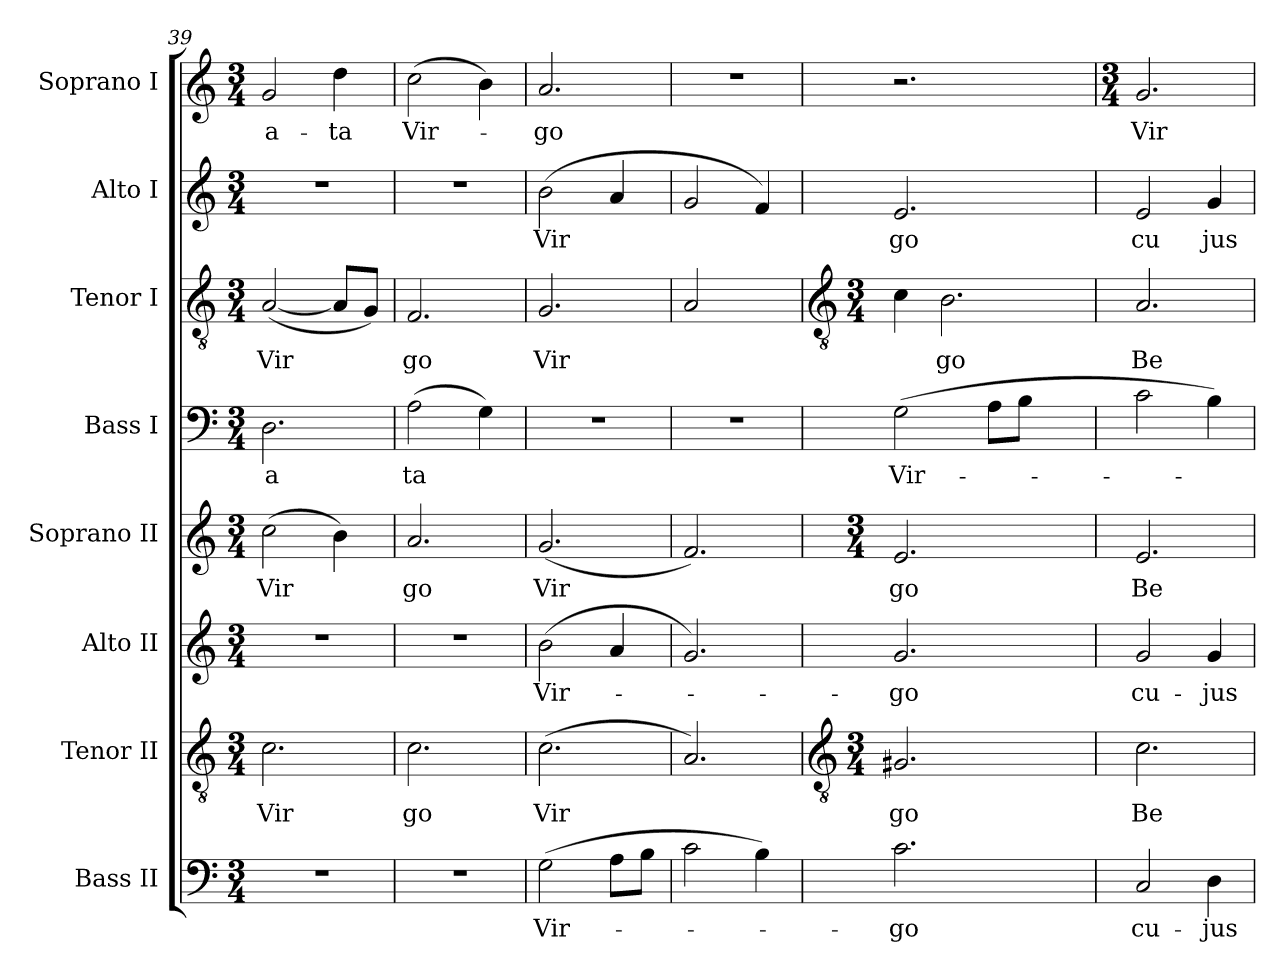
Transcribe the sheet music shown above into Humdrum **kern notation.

**kern	**text	**kern	**text	**kern	**text	**kern	**text	**kern	**text	**kern	**text	**kern	**text	**kern	**text
*part8	*part8	*part7	*part7	*part6	*part6	*part5	*part5	*part4	*part4	*part3	*part3	*part2	*part2	*part1	*part1
*staff8	*staff8	*staff7	*staff7	*staff6	*staff6	*staff5	*staff5	*staff4	*staff4	*staff3	*staff3	*staff2	*staff2	*staff1	*staff1
*I"Bass II	*	*I"Tenor II	*	*I"Alto II	*	*I"Soprano II	*	*I"Bass I	*	*I"Tenor I	*	*I"Alto I	*	*I"Soprano I	*
*clefF4	*	*clefGv2	*	*clefG2	*	*clefG2	*	*clefF4	*	*clefGv2	*	*clefG2	*	*clefG2	*
*k[]	*	*k[]	*	*k[]	*	*k[]	*	*k[]	*	*k[]	*	*k[]	*	*k[]	*
*C:	*	*C:	*	*C:	*	*C:	*	*C:	*	*C:	*	*C:	*	*C:	*
*M3/4	*	*M3/4	*	*M3/4	*	*M3/4	*	*M3/4	*	*M3/4	*	*M3/4	*	*M3/4	*
=39A	=39A	=39A	=39A	=39A	=39A	=39A	=39A	=39A	=39A	=39A	=39A	=39A	=39A	=39A	=39A
!	!	!	!LO:LY:b	!	!	!	!LO:LY:b	!	!LO:LY:b	!	!LO:LY:b	!	!	!	!LO:LY:b
2.r	.	2.c\	Vir	2.r	.	(>2cc\	Vir	2.D\	a	(<[2A/	Vir	2.r	.	2g/	-a-
!	!	!	!	!	!	!	!	!	!	!	!	!	!	!	!LO:LY:b
.	.	.	.	.	.	4b\)	.	.	.	8A/L]	.	.	.	4dd\	-ta
.	.	.	.	.	.	.	.	.	.	8G/J)	.	.	.	.	.
=40A	=40A	=40A	=40A	=40A	=40A	=40A	=40A	=40A	=40A	=40A	=40A	=40A	=40A	=40A	=40A
!	!	!	!LO:LY:b	!	!	!	!LO:LY:b	!	!LO:LY:b	!	!LO:LY:b	!	!	!	!LO:LY:b
2.r	.	2.c\	go	2.r	.	2.a/	go	(>2A\	ta	2.F/	go	2.r	.	(>2cc\	Vir-
.	.	.	.	.	.	.	.	4G\)	.	.	.	.	.	4b\)	.
!!LO:LB:g=z
=41A	=41A	=41A	=41A	=41A	=41A	=41A	=41A	=41A	=41A	=41A	=41A	=41A	=41A	=41A	=41A
!	!LO:LY:b	!	!LO:LY:b	!	!LO:LY:b	!	!LO:LY:b	!	!	!	!LO:LY:b	!	!LO:LY:b	!	!LO:LY:b
(>2G\	Vir-	(>2.c\	Vir	(<2b\	Vir-	(<2.g/	Vir	2.r	.	2.G/	Vir	(<2b\	Vir	2.a/	-go
8A\L	.	.	.	4a/	.	.	.	.	.	.	.	4a/	.	.	.
8B\J	.	.	.	.	.	.	.	.	.	.	.	.	.	.	.
=42A	=42A	=42A	=42A	=42A	=42A	=42A	=42A	=42A	=42A	=42A	=42A	=42A	=42A	=42A	=42A
2c\	.	2.A/)	.	2.g/)	.	2.f/)	.	2.r	.	2A/	.	2g/	.	2.r	.
4B\)	.	.	.	.	.	.	.	.	.	4ryy	.	4f/)	.	.	.
!!LO:LB:g=z
=43	=43	=43	=43	=43	=43	=43	=43	=43	=43	=43	=43	=43	=43	=43	=43
*	*	*clefGv2	*	*	*	*	*	*	*	*clefGv2	*	*	*	*	*
*	*	*M3/4	*	*	*	*M3/4	*	*	*	*M3/4	*	*	*	*	*
!	!LO:LY:b	!	!LO:LY:b	!	!LO:LY:b	!	!LO:LY:b	!	!LO:LY:b	!	!	!	!LO:LY:b	!	!
2.c\	-go	2.G#X/	go	2.g/	-go	2.e/	go	(>2G\	Vir-	4c\	.	2.e/	go	2.r	.
!	!	!	!	!	!	!	!	!	!	!	!LO:LY:b	!	!	!	!
.	.	.	.	.	.	.	.	.	.	2.B\	go	.	.	.	.
.	.	.	.	.	.	.	.	8A\L	.	.	.	.	.	.	.
.	.	.	.	.	.	.	.	8B\J	.	.	.	.	.	.	.
4ryy	.	4ryy	.	4ryy	.	4ryy	.	4ryy	.	.	.	4ryy	.	4ryy	.
!!LO:LB:g=z
=44	=44	=44	=44	=44	=44	=44	=44	=44	=44	=44	=44	=44	=44	=44	=44
*	*	*	*	*	*	*	*	*	*	*	*	*	*	*M3/4	*
!	!LO:LY:b	!	!LO:LY:b	!	!LO:LY:b	!	!LO:LY:b	!	!	!	!LO:LY:b	!	!LO:LY:b	!	!LO:LY:b
2C/	cu-	2.c\	Be	2g/	cu-	2.e/	Be	2c\	.	2.A/	Be	2e/	cu	2.g/	Vir-
!	!LO:LY:b	!	!	!	!LO:LY:b	!	!	!	!	!	!	!	!LO:LY:b	!	!
4D\	-jus	.	.	4g/	-jus	.	.	4B\)	.	.	.	4g/	jus	.	.
=	=	=	=	=	=	=	=	=	=	=	=	=	=	=	=
*-	*-	*-	*-	*-	*-	*-	*-	*-	*-	*-	*-	*-	*-	*-	*-
